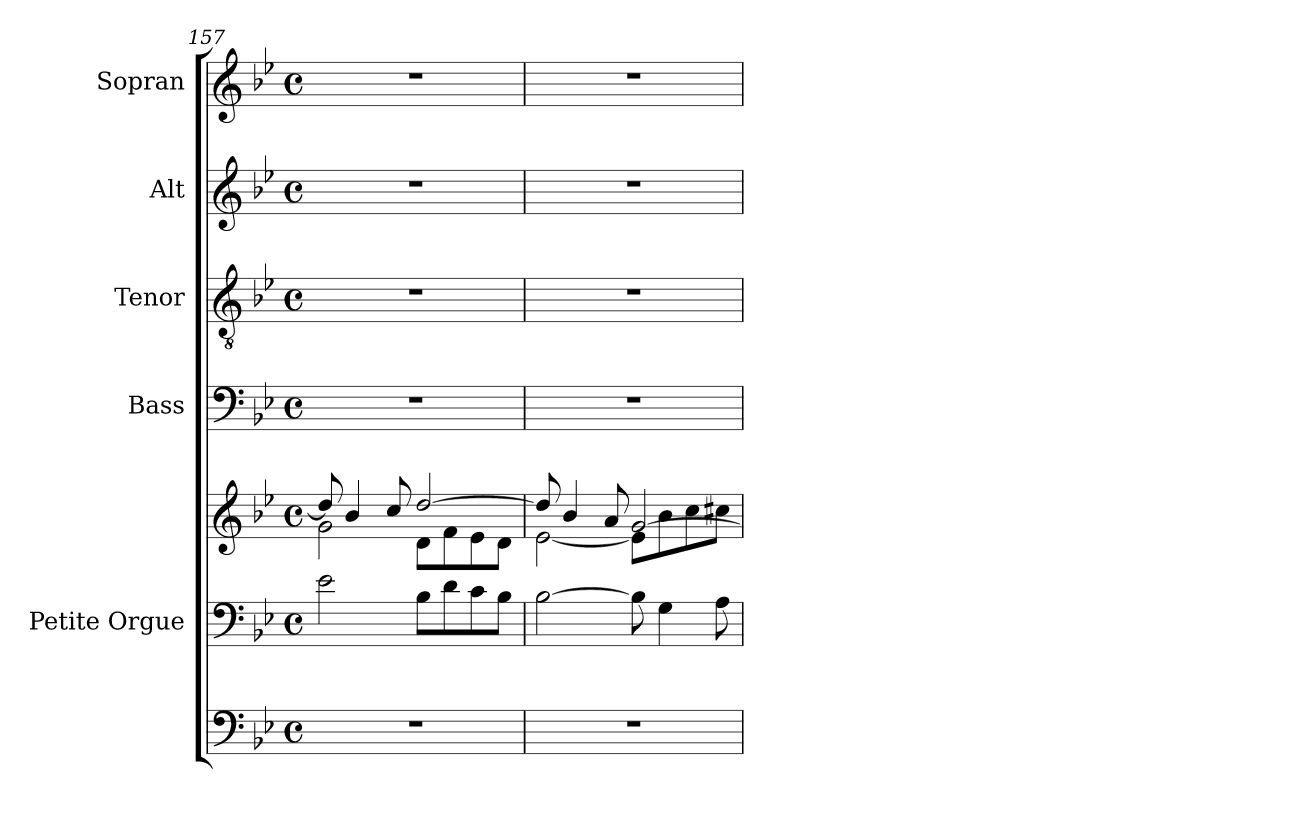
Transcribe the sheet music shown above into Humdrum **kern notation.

**kern	**kern	**kern	**kern	**kern	**kern	**kern
*part6	*part5	*part5	*part4	*part3	*part2	*part1
*staff7	*staff6	*staff5	*staff4	*staff3	*staff2	*staff1
*	*I"Petite Orgue	*	*I"Bass	*I"Tenor	*I"Alt	*I"Sopran
*	*I'Org. 1	*	*I'B.	*I'T.	*I'A.	*I'S.
!!LO:LB:g=z
*clefF4	*clefF4	*clefG2	*clefF4	*clefGv2	*clefG2	*clefG2
*k[b-e-]	*k[b-e-]	*k[b-e-]	*k[b-e-]	*k[b-e-]	*k[b-e-]	*k[b-e-]
*B-:	*B-:	*B-:	*B-:	*B-:	*B-:	*B-:
*M4/4	*M4/4	*M4/4	*M4/4	*M4/4	*M4/4	*M4/4
*met(c)	*met(c)	*met(c)	*met(c)	*met(c)	*met(c)	*met(c)
=157	=157	=157	=157	=157	=157	=157
*	*	*^	*	*	*	*
1r	2e-\	8dd/]	2g\	1r	1r	1r	1r
.	.	4b-/	.	.	.	.	.
.	.	8cc/	.	.	.	.	.
.	8B-\L	[>2dd/	8d\L	.	.	.	.
.	8d\	.	8f\	.	.	.	.
.	8c\	.	8e-\	.	.	.	.
.	8B-\J	.	8d\J	.	.	.	.
=158	=158	=158	=158	=158	=158	=158	=158
1r	[2B-\	8dd/]	[<2e-\	1r	1r	1r	1r
.	.	4b-/	.	.	.	.	.
.	.	8a/	.	.	.	.	.
.	8B-\]	[>2g/	8e-\L]	.	.	.	.
.	4G\	.	8b-\	.	.	.	.
.	.	.	8cc\	.	.	.	.
.	8A\	.	8cc#X\J	.	.	.	.
*	*	*v	*v	*	*	*	*
=	=	=	=	=	=	=
*-	*-	*-	*-	*-	*-	*-
